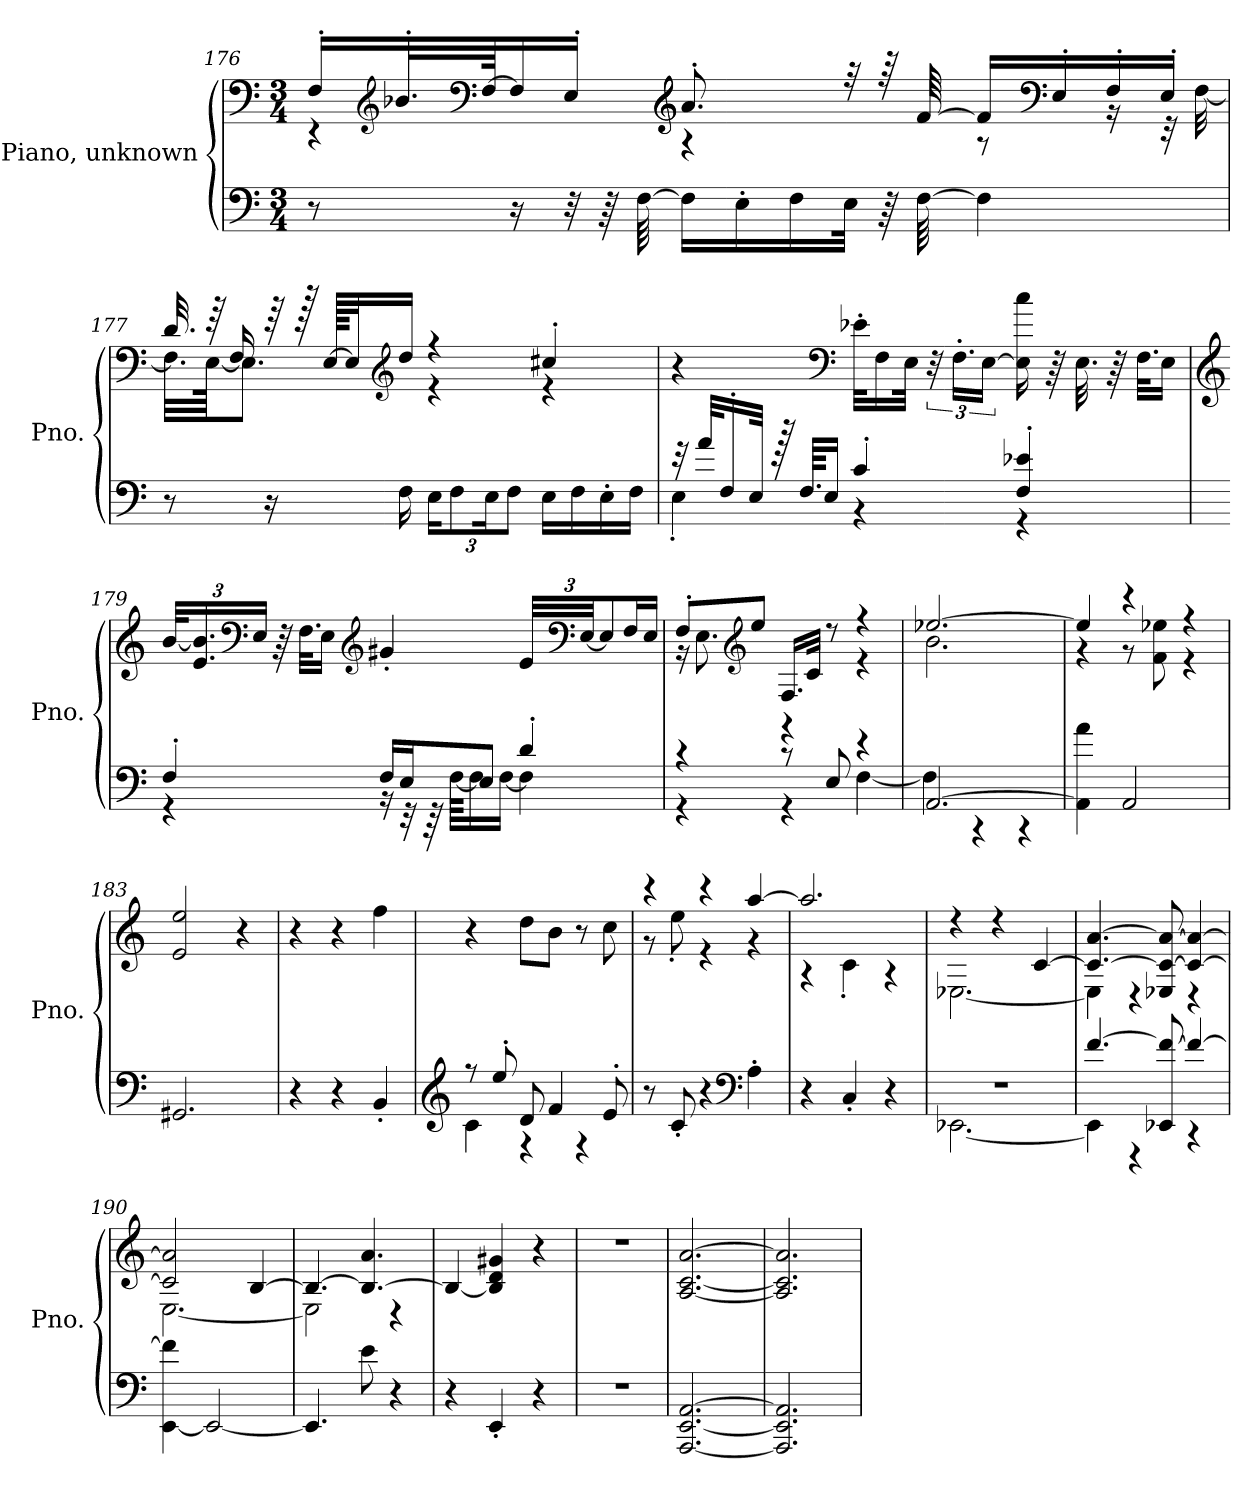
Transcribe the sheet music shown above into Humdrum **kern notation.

**kern	**kern
*part1	*part1
*staff2	*staff1
*I"Piano, unknown	*
*I'Pno.	*
!!LO:LB:g=z
*clefF4	*clefF4
*k[]	*k[]
*M3/4	*M3/4
=176	=176
*	*^
8r	16F'/LL	4r
*	*clefG2	*
.	32.b-X'/L	.
*	*clefF4	*
.	[64F/JK	.
16r	16F/]	.
32r	16E'/JJ	.
64r	.	.
[64F\	.	.
*	*clefG2	*
16F\LL]	8.a'/	4r
16E'\	.	.
16F\	.	.
32E\JJk	32r	.
64r	64r	.
[64F\	[64f/	.
4F\]	16f/LL]	8r
*	*clefF4	*
.	16E'/	.
.	16F'/	16r
.	16E'/JJ	32r
.	.	[32F\
!!LO:PB:g=z	!!
=177	=177	=177
8r	32.d/	32.F\LLL]
.	64r	[64E\JJK
.	16F/	8.E\J]
16r	64r	.
.	128r	.
.	[128E/KKLLL	.
.	32E/J]	.
*	*clefG2	*
16F\	16dd/JJ	.
*Xbrackettup	*	*
24E\KL	4r	4r
12F\	.	.
24E\K	.	.
12F\J	.	.
16E\LL	4cc#X'/	4r
16F\	.	.
16E'\	.	.
16F\JJ	.	.
*	*v	*v
=178	=178
*^	*
32r	4E'\	4r
32a/KLL	.	.
16F'/	.	.
32E/JJk	.	.
128r	.	.
64.F/KKLL	.	.
16E/JJ	.	.
*	*	*clefF4
4c'/	4r	32e-X'\KLL
.	.	16F\
.	.	32E\JJk
.	.	48r
.	.	24.F'\LL
.	.	[24E\JJ
4F/' 4e-X/'	4r	16E\] 16cc\
.	.	64r
.	.	32.E\
.	.	64r
.	.	32.F\KLL
.	.	16E\JJ
!!LO:LB:g=z
=179	=179	=179
*	*	*clefG2
*	*	*Xbrackettup
4F'/	4r	[48b/KLL
.	.	24.e/ 24.b/]
*	*	*clefF4
.	.	24E/JJ
.	.	64r
.	.	32.F\KLL
.	.	16E\JJ
*	*	*clefG2
16F/LL	16r	4g#X'/
16E/J	32r	.
.	64r	.
.	[64F\KKLL	.
8E/J	16F\]	.
.	[16F\JJ	.
4d'/	4F\]	48e/LLL
*	*	*clefF4
.	.	[48E/JJ
.	.	12E/]
.	.	16F/L
.	.	16E/JJ
=180	=180	=180
*	*	*^
4r	4r	8F'/L	16r
.	.	.	8.E\
*	*	*clefG2	*
.	.	8ee/J	.
8r	4r	16.F/LL	4r
.	.	32c/JJk	.
8E/	.	8r	.
4r	[4F\	4r	4r
=181	=181	=181	=181
[2.AA/	4F\]	[2.ee-X/	2.b\
.	4r	.	.
.	4r	.	.
*v	*v	*	*
!!LO:LB:g=z	!!
=182	=182	=182
4AA\] 4a\	4ee-/]	4r
2AA/	4r	8r
.	.	8f\ 8ee-X\
.	4r	4r
*	*v	*v
=183	=183
2.GG#X/	2e/ 2ee/
.	4r
=184	=184
4r	4r
4r	4r
4BB'/	4ff\
=185	=185
*clefG2	*
*^	*
8r	4c\	4r
8ee'/	.	.
8d/	4r	8dd\L
4f/	.	8b\J
.	4r	8r
8e'/	.	8cc\
*v	*v	*
=186	=186
*	*^
8r	4r	8r
8c'/	.	8ee'\
4r	4r	4r
*clefF4	*	*
4A'\	[4aa/	4r
=187	=187	=187
4r	2.aa/]	4r
4C'/	.	4c'\
4r	.	4r
=188	=188	=188
*^	*	*
2.r	[2.EE-X\	4r	[2.E-X\
.	.	4r	.
.	.	[4c/	.
=189	=189	=189	=189
[4.f/	4EE-\]	4.c/_ [4.a/	4E-\]
.	4r	.	4r
8EE-X/ 8f/_	.	8E-X/ 8c/_ 8a/_	.
4f/_	4r	4c/_ 4a/_	4r
*v	*v	*	*
!!LO:LB:g=z	!!
=190	=190	=190
[4EE\ 4f\]	2c/] 2a/]	[2.E\
2EE/_	.	.
.	[4B/	.
=191	=191	=191
4.EE/]	4.B/_	2E\]
8e\	4.B/_ 4.a/	.
4r	.	4r
*	*v	*v
=192	=192
4r	4B/_
4EE'/	4B/] 4d/ 4g#X/
4r	4r
=193	=193
2.r	2.r
=194	=194
[2.AAA/ [2.EE/ [2.AA/	[2.A/ [2.c/ [2.a/
=195	=195
2.AAA/] 2.EE/] 2.AA/]	2.A/] 2.c/] 2.a/]
=	=
*-	*-
